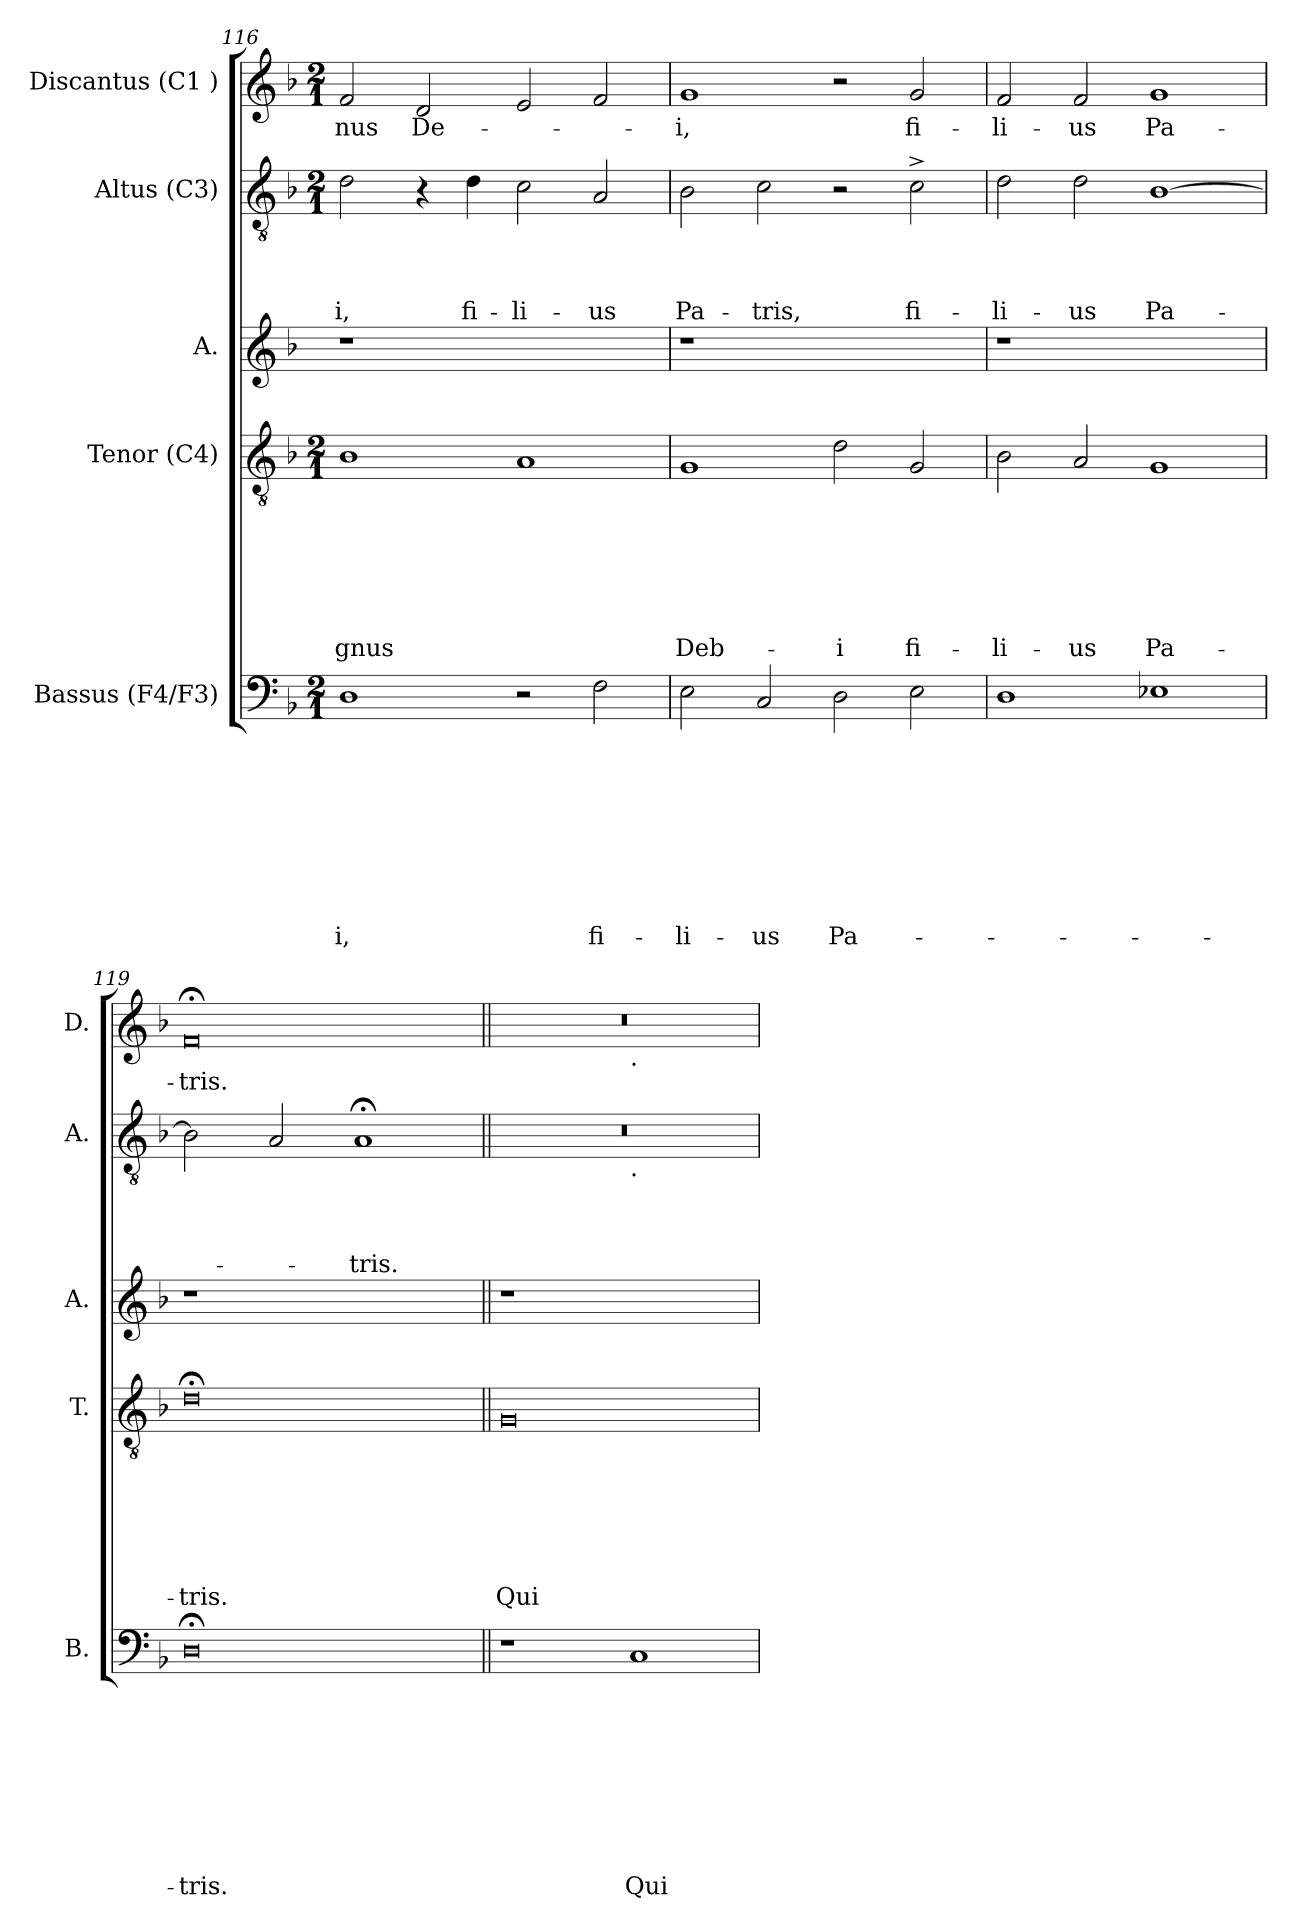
**kern	**text	**text	**text	**text	**text	**text	**text	**text	**text	**kern	**text	**text	**text	**text	**text	**text	**text	**kern	**kern	**text	**text	**text	**text	**kern	**text
*part5	*part5	*part5	*part5	*part5	*part5	*part5	*part5	*part5	*part5	*part4	*part4	*part4	*part4	*part4	*part4	*part4	*part4	*part3	*part2	*part2	*part2	*part2	*part2	*part1	*part1
*staff5	*staff5	*staff5	*staff5	*staff5	*staff5	*staff5	*staff5	*staff5	*staff5	*staff4	*staff4	*staff4	*staff4	*staff4	*staff4	*staff4	*staff4	*staff3	*staff2	*staff2	*staff2	*staff2	*staff2	*staff1	*staff1
*I"Bassus (F4/F3)	*	*	*	*	*	*	*	*	*	*I"Tenor (C4)	*	*	*	*	*	*	*	*I"A.	*I"Altus (C3)	*	*	*	*	*I"Discantus (C1 )	*
*I'B.	*	*	*	*	*	*	*	*	*	*I'T.	*	*	*	*	*	*	*	*I'A.	*I'A.	*	*	*	*	*I'D.	*
!!LO:LB:g=z
*clefF4	*	*	*	*	*	*	*	*	*	*clefGv2	*	*	*	*	*	*	*	*clefG2	*clefGv2	*	*	*	*	*clefG2	*
*k[b-]	*	*	*	*	*	*	*	*	*	*k[b-]	*	*	*	*	*	*	*	*k[b-]	*k[b-]	*	*	*	*	*k[b-]	*
*F:	*	*	*	*	*	*	*	*	*	*F:	*	*	*	*	*	*	*	*F:	*F:	*	*	*	*	*F:	*
*M2/1	*	*	*	*	*	*	*	*	*	*M2/1	*	*	*	*	*	*	*	*	*M2/1	*	*	*	*	*M2/1	*
=116	=116	=116	=116	=116	=116	=116	=116	=116	=116	=116	=116	=116	=116	=116	=116	=116	=116	=116	=116	=116	=116	=116	=116	=116	=116
!	!	!	!	!	!	!	!	!	!LO:LY:b	!	!	!	!	!	!	!	!LO:LY:b	!	!	!	!	!	!LO:LY:b	!	!LO:LY:b
1D	.	.	.	.	.	.	.	.	-i,	1B-	.	.	.	.	.	.	gnus	1r	2d\	.	.	.	-i,	2f/	-nus
!	!	!	!	!	!	!	!	!	!	!	!	!	!	!	!	!	!	!	!	!	!	!	!	!	!LO:LY:b
.	.	.	.	.	.	.	.	.	.	.	.	.	.	.	.	.	.	.	4r	.	.	.	.	2d/	De-
!	!	!	!	!	!	!	!	!	!	!	!	!	!	!	!	!	!	!	!	!	!	!	!LO:LY:b	!	!
.	.	.	.	.	.	.	.	.	.	.	.	.	.	.	.	.	.	.	4d\	.	.	.	fi-	.	.
!	!	!	!	!	!	!	!	!	!	!	!	!	!	!	!	!	!	!	!	!	!	!	!LO:LY:b	!	!
2r	.	.	.	.	.	.	.	.	.	1A	.	.	.	.	.	.	.	1ryy	2c\	.	.	.	-li-	2e/	.
!	!	!	!	!	!	!	!	!	!LO:LY:b	!	!	!	!	!	!	!	!	!	!	!	!	!	!LO:LY:b	!	!
2F\	.	.	.	.	.	.	.	.	fi-	.	.	.	.	.	.	.	.	.	2A/	.	.	.	-us	2f/	.
=117	=117	=117	=117	=117	=117	=117	=117	=117	=117	=117	=117	=117	=117	=117	=117	=117	=117	=117	=117	=117	=117	=117	=117	=117	=117
!	!	!	!	!	!	!	!	!	!LO:LY:b	!	!	!	!	!	!	!	!LO:LY:b:rj	!	!	!	!	!	!LO:LY:b	!	!LO:LY:b
2E\	.	.	.	.	.	.	.	.	-li-	1G	.	.	.	.	.	.	Deb-	1r	2B-\	.	.	.	Pa-	1g	-i,
!	!	!	!	!	!	!	!	!	!LO:LY:b	!	!	!	!	!	!	!	!	!	!	!	!	!	!LO:LY:b	!	!
2C/	.	.	.	.	.	.	.	.	-us	.	.	.	.	.	.	.	.	.	2c\	.	.	.	-tris,	.	.
!	!	!	!	!	!	!	!	!	!LO:LY:b	!	!	!	!	!	!	!	!LO:LY:b	!	!	!	!	!	!	!	!
2D\	.	.	.	.	.	.	.	.	Pa-	2d\	.	.	.	.	.	.	-i	1ryy	2r	.	.	.	.	2r	.
!	!	!	!	!	!	!	!	!	!	!	!	!	!	!	!	!	!LO:LY:b	!	!	!	!	!	!LO:LY:b	!	!LO:LY:b
2E\	.	.	.	.	.	.	.	.	.	2G/	.	.	.	.	.	.	fi-	.	2c^>\	.	.	.	fi-	2g/	fi-
=118	=118	=118	=118	=118	=118	=118	=118	=118	=118	=118	=118	=118	=118	=118	=118	=118	=118	=118	=118	=118	=118	=118	=118	=118	=118
!	!	!	!	!	!	!	!	!	!	!	!	!	!	!	!	!	!LO:LY:b	!	!	!	!	!	!LO:LY:b	!	!LO:LY:b
1D	.	.	.	.	.	.	.	.	.	2B-\	.	.	.	.	.	.	-li-	1r	2d\	.	.	.	-li-	2f/	-li-
!	!	!	!	!	!	!	!	!	!	!	!	!	!	!	!	!	!LO:LY:b	!	!	!	!	!	!LO:LY:b	!	!LO:LY:b
.	.	.	.	.	.	.	.	.	.	2A/	.	.	.	.	.	.	-us	.	2d\	.	.	.	-us	2f/	-us
!	!	!	!	!	!	!	!	!	!	!	!	!	!	!	!	!	!LO:LY:b	!	!	!	!	!	!LO:LY:b	!	!LO:LY:b
1E-X	.	.	.	.	.	.	.	.	.	1G	.	.	.	.	.	.	Pa-	1ryy	[>1B-	.	.	.	Pa-	1g	Pa-
=119	=119	=119	=119	=119	=119	=119	=119	=119	=119	=119	=119	=119	=119	=119	=119	=119	=119	=119	=119	=119	=119	=119	=119	=119	=119
!	!	!	!	!	!	!	!	!	!LO:LY:b	!	!	!	!	!	!	!	!LO:LY:b	!	!	!	!	!	!	!	!LO:LY:b
0D;<	.	.	.	.	.	.	.	.	-tris.	0d;<	.	.	.	.	.	.	-tris.	1r	2B-\]	.	.	.	.	0f;	-tris.
.	.	.	.	.	.	.	.	.	.	.	.	.	.	.	.	.	.	.	2A/	.	.	.	.	.	.
!	!	!	!	!	!	!	!	!	!	!	!	!	!	!	!	!	!	!	!	!	!	!	!LO:LY:b	!	!
.	.	.	.	.	.	.	.	.	.	.	.	.	.	.	.	.	.	1ryy	1A;	.	.	.	-tris.	.	.
=120||	=120||	=120||	=120||	=120||	=120||	=120||	=120||	=120||	=120||	=120||	=120||	=120||	=120||	=120||	=120||	=120||	=120||	=120||	=120||	=120||	=120||	=120||	=120||	=120||	=120||
!	!	!	!	!	!	!	!	!	!	!	!	!	!	!	!	!	!LO:LY:b	!	!	!	!	!	!	!	!
*	*	*	*	*	*	*	*	*	*	*	*	*	*	*	*	*	*	*	*^	*	*	*	*	*^	*
1r	.	.	.	.	.	.	.	.	.	0G	.	.	.	.	.	.	Qui	1r	0r	1ryy	.	.	.	.	0r	1ryy	.
!	!	!	!	!	!	!	!	!	!	!	!	!	!	!	!	!	!	!	!	!	!	!	!	!	!	!LO:TX:b:t=.	!
!	!	!	!	!	!	!	!	!	!	!	!	!	!	!	!	!	!	!	!	!LO:TX:b:t=.	!	!	!	!	!	!	!
!	!	!	!	!	!	!	!	!	!LO:LY:b	!	!	!	!	!	!	!	!	!	!	!	!	!	!	!	!	!	!
1C	.	.	.	.	.	.	.	.	Qui	.	.	.	.	.	.	.	.	1ryy	.	1ryy	.	.	.	.	.	1ryy	.
*	*	*	*	*	*	*	*	*	*	*	*	*	*	*	*	*	*	*	*v	*v	*	*	*	*	*	*	*
*	*	*	*	*	*	*	*	*	*	*	*	*	*	*	*	*	*	*	*	*	*	*	*	*v	*v	*
=	=	=	=	=	=	=	=	=	=	=	=	=	=	=	=	=	=	=	=	=	=	=	=	=	=
*-	*-	*-	*-	*-	*-	*-	*-	*-	*-	*-	*-	*-	*-	*-	*-	*-	*-	*-	*-	*-	*-	*-	*-	*-	*-
